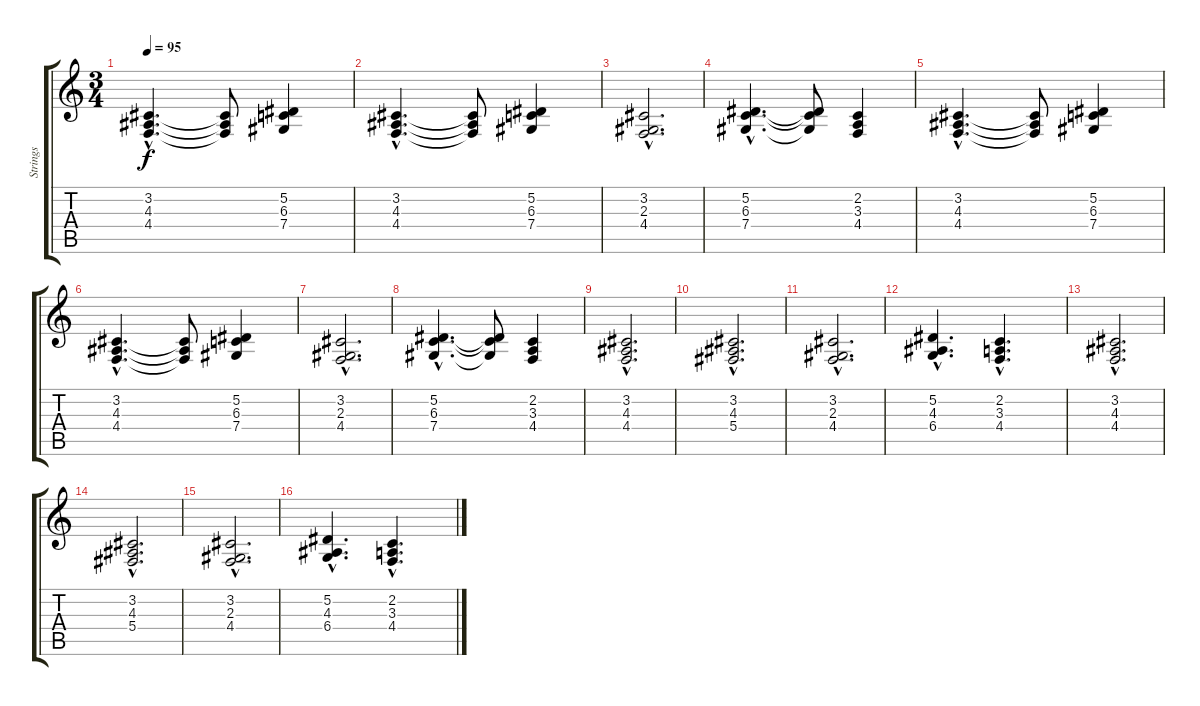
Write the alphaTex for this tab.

\track ("Strings" "Strings") {instrument stringensemble1}
\staff {score tabs}
\tuning (Eb4 Bb3 Gb3 Db3 Ab2 Eb2) {hide}
\ts (3 4)
\tempo 95
\clef g2
\ks c
(3.2{hac} 4.3{hac} 4.4{hac}).4{d dy f} (3.2{t} 4.3{t} 4.4{t}).8 (5.2 6.3 7.4).4 |
(3.2{hac} 4.3{hac} 4.4{hac}).4{d} (3.2{t} 4.3{t} 4.4{t}).8 (5.2 6.3 7.4).4 |
(3.2{hac} 2.3{hac} 4.4{hac}).2{d} |
(5.2{hac} 6.3{hac} 7.4{hac}).4{d} (5.2{t} 6.3{t} 7.4{t}).8 (2.2 3.3 4.4).4 |
(3.2{hac} 4.3{hac} 4.4{hac}).4{d} (3.2{t} 4.3{t} 4.4{t}).8 (5.2 6.3 7.4).4 |
(3.2{hac} 4.3{hac} 4.4{hac}).4{d} (3.2{t} 4.3{t} 4.4{t}).8 (5.2 6.3 7.4).4 |
(3.2{hac} 2.3{hac} 4.4{hac}).2{d} |
(5.2{hac} 6.3{hac} 7.4{hac}).4{d} (5.2{t} 6.3{t} 7.4{t}).8 (2.2 3.3 4.4).4 |
(3.2{hac} 4.3{hac} 4.4{hac}).2{d} |
(3.2{hac} 4.3{hac} 5.4{hac}).2{d} |
(3.2{hac} 2.3{hac} 4.4{hac}).2{d} |
(5.2{hac} 4.3{hac} 6.4{hac}).4{d} (2.2{hac} 3.3{hac} 4.4{hac}).4{d} |
(3.2{hac} 4.3{hac} 4.4{hac}).2{d} |
(3.2{hac} 4.3{hac} 5.4{hac}).2{d} |
(3.2{hac} 2.3{hac} 4.4{hac}).2{d} |
(5.2{hac} 4.3{hac} 6.4{hac}).4{d} (2.2{hac} 3.3{hac} 4.4{hac}).4{d}
